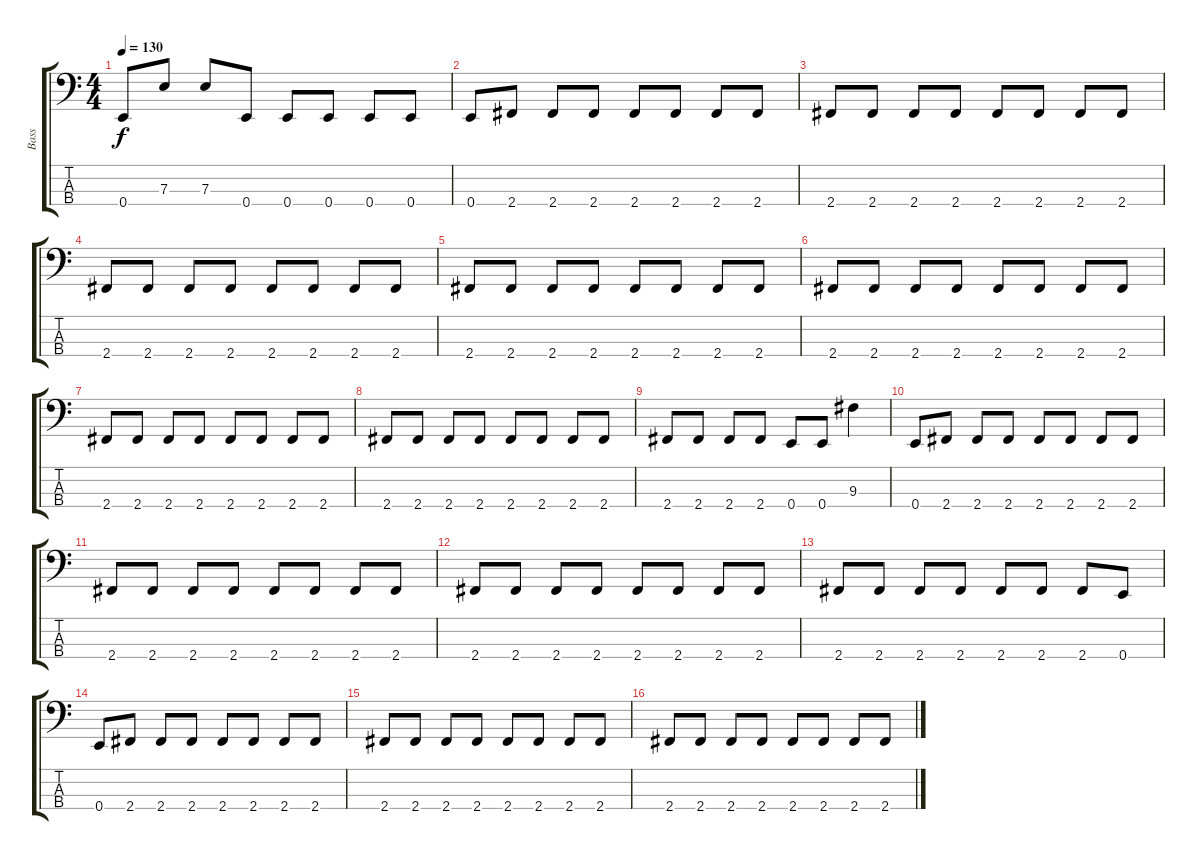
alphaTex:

\track ("Bass" "Bass") {instrument electricbasspick}
\staff {score tabs}
\tuning (G2 D2 A1 E1) {hide}
\ts (4 4)
\tempo 130
\clef f4
\ks c
0.4.8{dy f} 7.3.8 7.3.8 0.4.8 0.4.8 0.4.8 0.4.8 0.4.8 |
0.4.8 2.4.8 2.4.8 2.4.8 2.4.8 2.4.8 2.4.8 2.4.8 |
2.4.8 2.4.8 2.4.8 2.4.8 2.4.8 2.4.8 2.4.8 2.4.8 |
2.4.8 2.4.8 2.4.8 2.4.8 2.4.8 2.4.8 2.4.8 2.4.8 |
2.4.8 2.4.8 2.4.8 2.4.8 2.4.8 2.4.8 2.4.8 2.4.8 |
2.4.8 2.4.8 2.4.8 2.4.8 2.4.8 2.4.8 2.4.8 2.4.8 |
2.4.8 2.4.8 2.4.8 2.4.8 2.4.8 2.4.8 2.4.8 2.4.8 |
2.4.8 2.4.8 2.4.8 2.4.8 2.4.8 2.4.8 2.4.8 2.4.8 |
2.4.8 2.4.8 2.4.8 2.4.8 0.4.8 0.4.8 9.3.4 |
0.4.8 2.4.8 2.4.8 2.4.8 2.4.8 2.4.8 2.4.8 2.4.8 |
2.4.8 2.4.8 2.4.8 2.4.8 2.4.8 2.4.8 2.4.8 2.4.8 |
2.4.8 2.4.8 2.4.8 2.4.8 2.4.8 2.4.8 2.4.8 2.4.8 |
2.4.8 2.4.8 2.4.8 2.4.8 2.4.8 2.4.8 2.4.8 0.4.8 |
0.4.8 2.4.8 2.4.8 2.4.8 2.4.8 2.4.8 2.4.8 2.4.8 |
2.4.8 2.4.8 2.4.8 2.4.8 2.4.8 2.4.8 2.4.8 2.4.8 |
2.4.8 2.4.8 2.4.8 2.4.8 2.4.8 2.4.8 2.4.8 2.4.8
